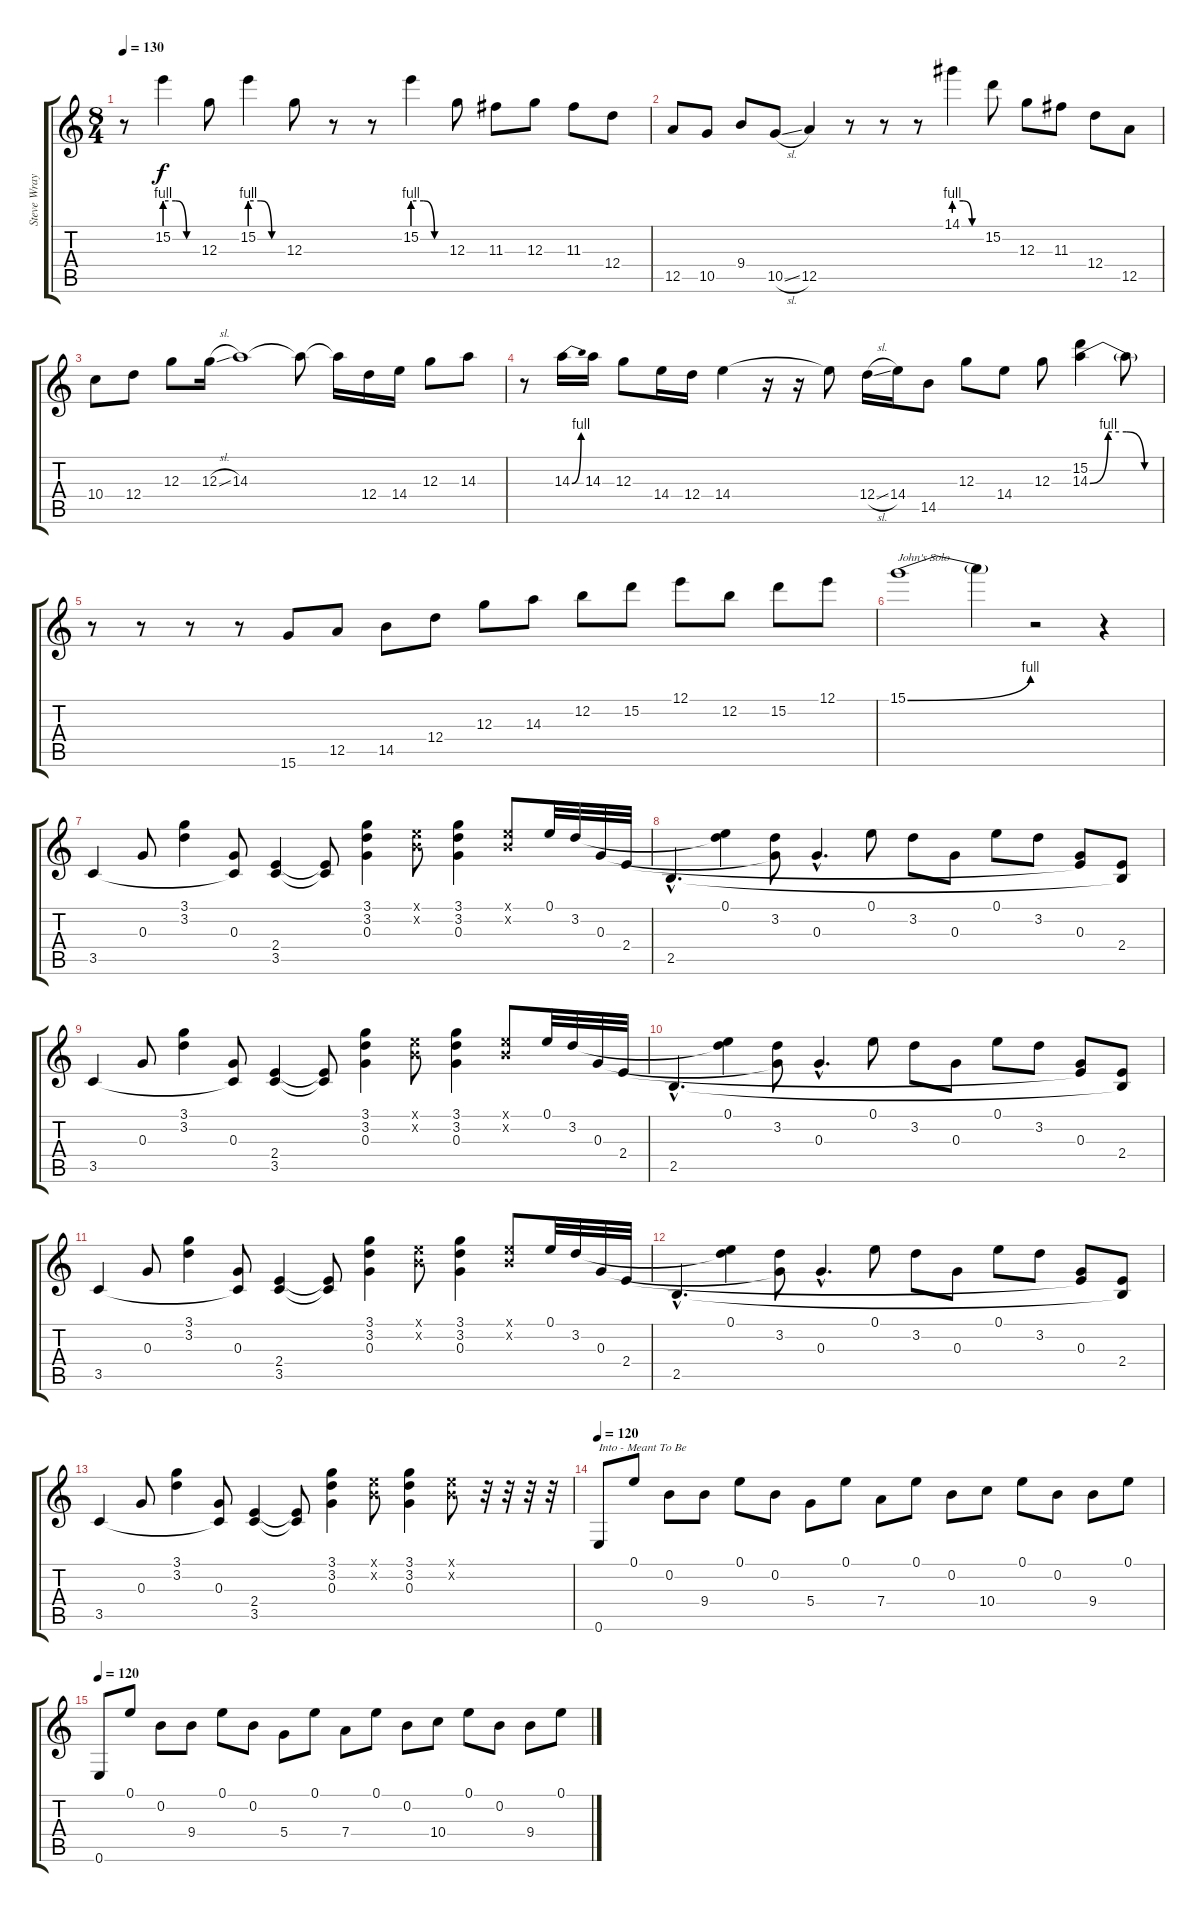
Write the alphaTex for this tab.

\track ("Steve Wray" "Steve Wray") {instrument distortionguitar}
\staff {score tabs}
\tuning (E4 B3 G3 D3 A2 E2) {hide}
\ts (8 4)
\tempo 130
\clef g2
\ks c
r.8{dy f} 15.2{be (custom 0 4 20 4 40 0 60 0)}.4 12.3.8 15.2{be (custom 0 4 20 4 40 0 60 0)}.4 12.3.8 r.8 r.8 15.2{be (custom 0 4 20 4 40 0 60 0)}.4 12.3.8 11.3.8 12.3.8 11.3.8 12.4.8 |
12.5.8 10.5.8 9.4.8 10.5{sl}.8 12.5.4 r.8 r.8 r.8 14.1{be (custom 0 4 20 4 40 0 60 0)}.4 15.2.8 12.3.8 11.3.8 12.4.8 12.5.8 |
10.4.8 12.4.8 12.3.8 12.3{sl}.16 14.3.1 14.3{t}.8 14.3{t}.16 12.4.16 14.4.16 12.3.8 14.3.8 |
r.8 14.3{be (bend 0 0 60 4)}.16 14.3.16 12.3.8 14.4.16 12.4.16 14.4.4 r.16 r.16 14.4{t}.8 12.4{sl}.16 14.4.16 14.5.8 12.3.8 14.4.8 12.3.8 (15.2 14.3{be (custom 0 0 15 4 30 4 45 0 60 0)}).4 14.3{t}.8 |
r.8 r.8 r.8 r.8 15.6.8 12.5.8 14.5.8 12.4.8 12.3.8 14.3.8 12.2.8 15.2.8 12.1.8 12.2.8 15.2.8 12.1.8 |
15.1{be (bend 0 0 60 4)}.1{txt "John's Solo"} 15.1{t}.4 r.2 r.4 |
3.5.4 0.3.8 (3.1 3.2).4 (0.3 3.5{t}).8 (2.4 3.5).4 (2.4{t} 3.5{t}).8 (3.1 3.2 0.3).4 (0.1{x} 0.2{x}).8 (3.1 3.2 0.3).4 (0.1{x} 0.2{x}).8 0.1.32 3.2.32 0.3.32 2.4.32 |
2.5{hac}.4{d} (0.1 3.2{t}).4 (3.2 0.3{t}).8 0.3{hac}.4{d} 0.1.8 3.2.8 0.3.8 0.1.8 3.2.8 (0.3 2.4{t}).8 (2.4 2.5{t}).8 |
3.5.4 0.3.8 (3.1 3.2).4 (0.3 3.5{t}).8 (2.4 3.5).4 (2.4{t} 3.5{t}).8 (3.1 3.2 0.3).4 (0.1{x} 0.2{x}).8 (3.1 3.2 0.3).4 (0.1{x} 0.2{x}).8 0.1.32 3.2.32 0.3.32 2.4.32 |
2.5{hac}.4{d} (0.1 3.2{t}).4 (3.2 0.3{t}).8 0.3{hac}.4{d} 0.1.8 3.2.8 0.3.8 0.1.8 3.2.8 (0.3 2.4{t}).8 (2.4 2.5{t}).8 |
3.5.4 0.3.8 (3.1 3.2).4 (0.3 3.5{t}).8 (2.4 3.5).4 (2.4{t} 3.5{t}).8 (3.1 3.2 0.3).4 (0.1{x} 0.2{x}).8 (3.1 3.2 0.3).4 (0.1{x} 0.2{x}).8 0.1.32 3.2.32 0.3.32 2.4.32 |
2.5{hac}.4{d} (0.1 3.2{t}).4 (3.2 0.3{t}).8 0.3{hac}.4{d} 0.1.8 3.2.8 0.3.8 0.1.8 3.2.8 (0.3 2.4{t}).8 (2.4 2.5{t}).8 |
3.5.4 0.3.8 (3.1 3.2).4 (0.3 3.5{t}).8 (2.4 3.5).4 (2.4{t} 3.5{t}).8 (3.1 3.2 0.3).4 (0.1{x} 0.2{x}).8 (3.1 3.2 0.3).4 (0.1{x} 0.2{x}).8 r.32 r.32 r.32 r.32 |
\tempo 120
0.6.8{txt "Into - Meant To Be" instrument electricguitarclean} 0.1.8 0.2.8 9.4.8 0.1.8 0.2.8 5.4.8 0.1.8 7.4.8 0.1.8 0.2.8 10.4.8 0.1.8 0.2.8 9.4.8 0.1.8 |
\tempo 120
0.6.8{instrument electricguitarclean} 0.1.8 0.2.8 9.4.8 0.1.8 0.2.8 5.4.8 0.1.8 7.4.8 0.1.8 0.2.8 10.4.8 0.1.8 0.2.8 9.4.8 0.1.8
